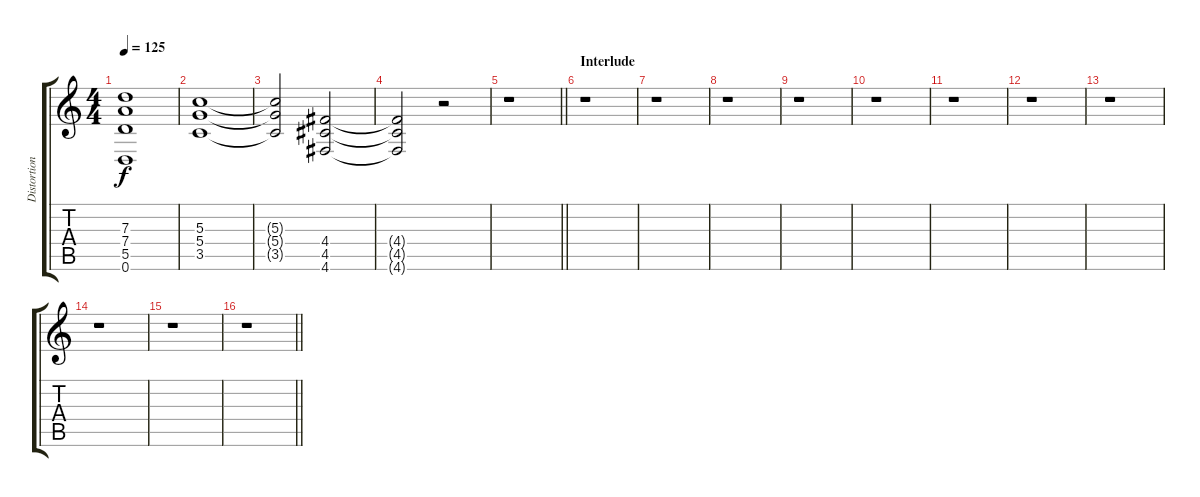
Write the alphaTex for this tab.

\track ("Distortion Guitar" "Distortion") {instrument distortionguitar}
\staff {score tabs}
\tuning (E4 B3 G3 D3 A2 D2) {hide}
\ts (4 4)
\tempo 125
\clef g2
\ks c
(7.3{t} 7.4{t} 5.5{t} 0.6{t}).1{dy f} |
(5.3 5.4 3.5).1 |
(5.3{t} 5.4{t} 3.5{t}).2 (4.4 4.5 4.6).2 |
(4.4{t} 4.5{t} 4.6{t}).2 r.2 |
\barLineRight lightlight
r.1 |
\section ("" "Interlude")
r.1 |
r.1 |
r.1 |
r.1 |
r.1 |
r.1 |
r.1 |
r.1 |
r.1 |
r.1 |
\barLineRight lightlight
r.1
